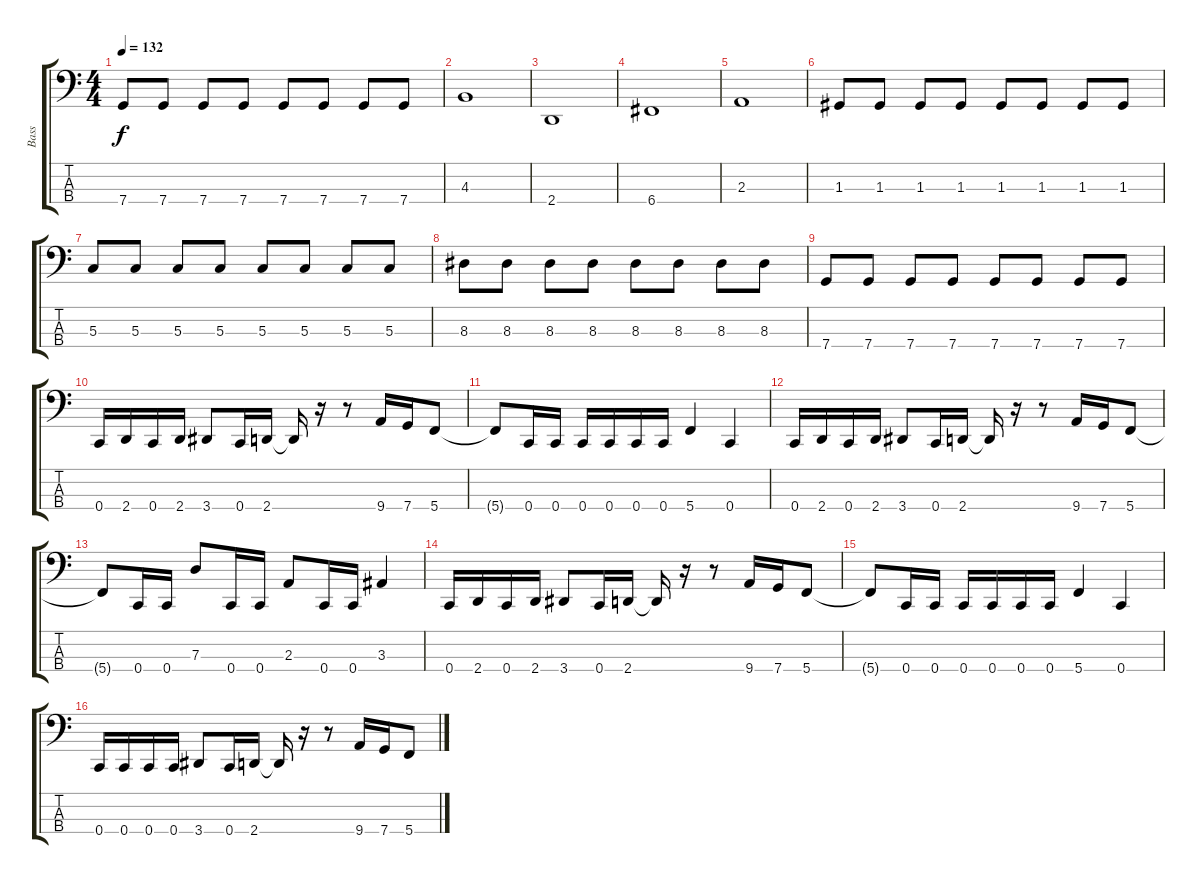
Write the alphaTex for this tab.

\track ("Bass" "Bass") {instrument slapbass2}
\staff {score tabs}
\tuning (F2 C2 G1 C1) {hide}
\ts (4 4)
\tempo 132
\clef f4
\ks c
7.4.8{dy f} 7.4.8 7.4.8 7.4.8 7.4.8 7.4.8 7.4.8 7.4.8 |
4.3.1 |
2.4.1 |
6.4.1 |
2.3.1 |
1.3.8 1.3.8 1.3.8 1.3.8 1.3.8 1.3.8 1.3.8 1.3.8 |
5.3.8 5.3.8 5.3.8 5.3.8 5.3.8 5.3.8 5.3.8 5.3.8 |
8.3.8 8.3.8 8.3.8 8.3.8 8.3.8 8.3.8 8.3.8 8.3.8 |
7.4.8 7.4.8 7.4.8 7.4.8 7.4.8 7.4.8 7.4.8 7.4.8 |
0.4.16 2.4.16 0.4.16 2.4.16 3.4.8 0.4.16 2.4.16 2.4{t}.16 r.16 r.8 9.4.16 7.4.16 5.4.8 |
5.4{t}.8 0.4.16 0.4.16 0.4.16 0.4.16 0.4.16 0.4.16 5.4.4 0.4.4 |
0.4.16 2.4.16 0.4.16 2.4.16 3.4.8 0.4.16 2.4.16 2.4{t}.16 r.16 r.8 9.4.16 7.4.16 5.4.8 |
5.4{t}.8 0.4.16 0.4.16 7.3.8 0.4.16 0.4.16 2.3.8 0.4.16 0.4.16 3.3.4 |
0.4.16 2.4.16 0.4.16 2.4.16 3.4.8 0.4.16 2.4.16 2.4{t}.16 r.16 r.8 9.4.16 7.4.16 5.4.8 |
5.4{t}.8 0.4.16 0.4.16 0.4.16 0.4.16 0.4.16 0.4.16 5.4.4 0.4.4 |
0.4.16 0.4.16 0.4.16 0.4.16 3.4.8 0.4.16 2.4.16 2.4{t}.16 r.16 r.8 9.4.16 7.4.16 5.4.8
